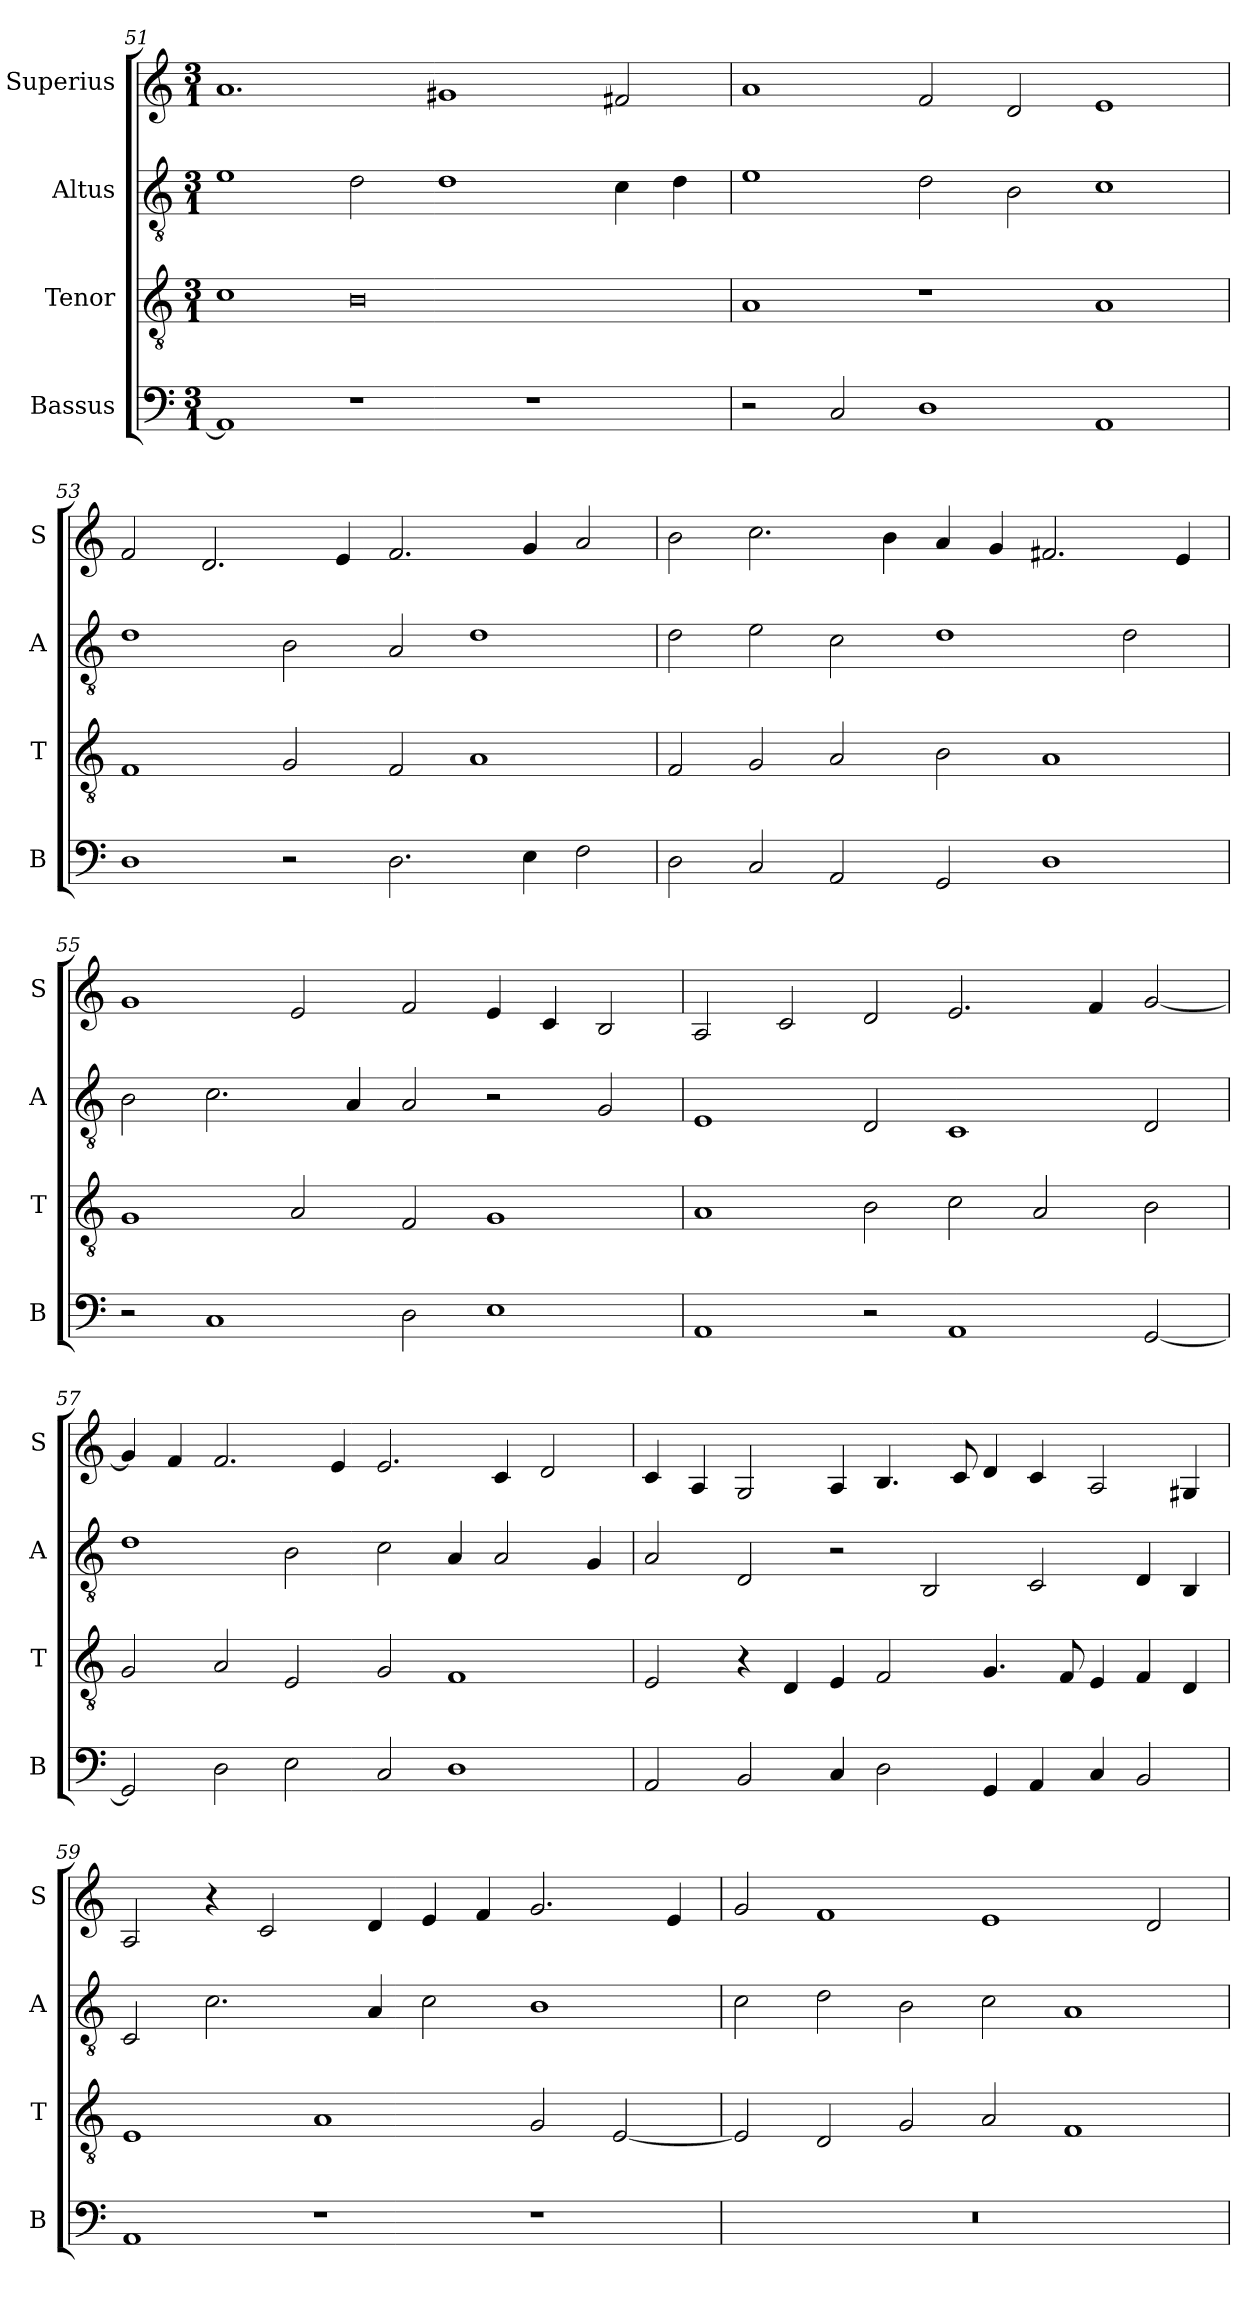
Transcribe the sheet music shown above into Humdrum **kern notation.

**kern	**kern	**kern	**kern
*part4	*part3	*part2	*part1
*staff4	*staff3	*staff2	*staff1
*I"Bassus	*I"Tenor	*I"Altus	*I"Superius
*I'B	*I'T	*I'A	*I'S
*clefF4	*clefGv2	*clefGv2	*clefG2
*k[]	*k[]	*k[]	*k[]
*M3/1	*M3/1	*M3/1	*M3/1
=51	=51	=51	=51
1AA]	1c	1e	1.a
1r	0B	2d\	.
.	.	1d	1g#X
1r	.	.	.
.	.	4c\	2f#X/
.	.	4d\	.
=52	=52	=52	=52
2r	1A	1e	1a
2C/	.	.	.
1D	1r	2d\	2f/
.	.	2B\	2d/
1AA	1A	1c	1e
=53	=53	=53	=53
1D	1F	1d	2f/
.	.	.	2.d/
2r	2G/	2B\	.
.	.	.	4e/
2.D\	2F/	2A/	2.f/
.	1A	1d	.
4E\	.	.	4g/
2F\	.	.	2a/
=54	=54	=54	=54
2D\	2F/	2d\	2b\
2C/	2G/	2e\	2.cc\
2AA/	2A/	2c\	.
.	.	.	4b\
2GG/	2B\	1d	4a/
.	.	.	4g/
1D	1A	.	2.f#X/
.	.	2d\	.
.	.	.	4e/
=55	=55	=55	=55
2r	1G	2B\	1g
1C	.	2.c\	.
.	2A/	.	2e/
.	.	4A/	.
2D\	2F/	2A/	2f/
1E	1G	2r	4e/
.	.	.	4c/
.	.	2G/	2B/
=56	=56	=56	=56
1AA	1A	1E	2A/
.	.	.	2c/
2r	2B\	2D/	2d/
1AA	2c\	1C	2.e/
.	2A/	.	.
.	.	.	4f/
[2GG/	2B\	2D/	[2g/
=57	=57	=57	=57
2GG/]	2G/	1d	4g/]
.	.	.	4f/
2D\	2A/	.	2.f/
2E\	2E/	2B\	.
.	.	.	4e/
2C/	2G/	2c\	2.e/
1D	1F	4A/	.
.	.	2A/	4c/
.	.	.	2d/
.	.	4G/	.
=58	=58	=58	=58
2AA/	2E/	2A/	4c/
.	.	.	4A/
2BB/	4r	2D/	2G/
.	4D/	.	.
4C/	4E/	2r	4A/
2D\	2F/	.	4.B/
.	.	2BB/	.
.	.	.	8c/
4GG/	4.G/	.	4d/
4AA/	.	2C/	4c/
.	8F/	.	.
4C/	4E/	.	2A/
2BB/	4F/	4D/	.
.	4D/	4BB/	4G#X/
=59	=59	=59	=59
1AA	1E	2C/	2A/
.	.	2.c\	4r
.	.	.	2c/
1r	1A	.	.
.	.	4A/	4d/
.	.	2c\	4e/
.	.	.	4f/
1r	2G/	1B	2.g/
.	[2E/	.	.
.	.	.	4e/
=60	=60	=60	=60
0.r	2E/]	2c\	2g/
.	2D/	2d\	1f
.	2G/	2B\	.
.	2A/	2c\	1e
.	1F	1A	.
.	.	.	2d/
=	=	=	=
*-	*-	*-	*-
